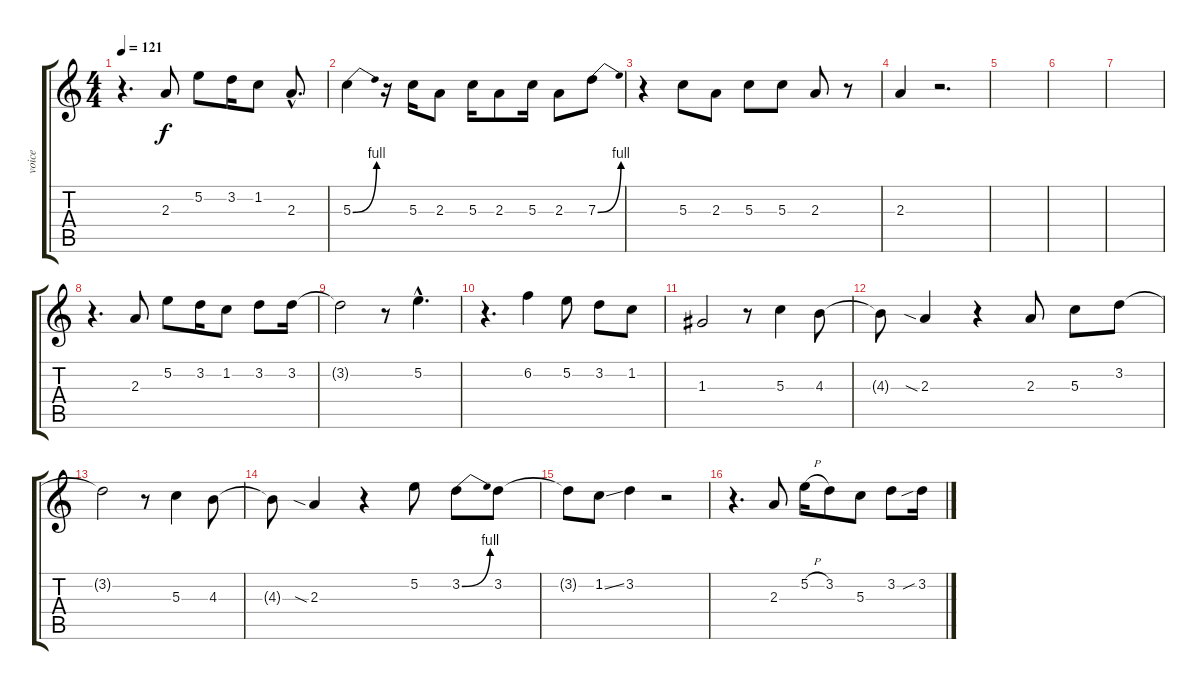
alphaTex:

\track ("voice" "voice") {instrument acousticguitarnylon}
\staff {score tabs}
\tuning (E4 B3 G3 D3 A2 E2) {hide}
\ts (4 4)
\tempo 121
\clef g2
\ks c
r.4{d dy f} 2.3.8 5.2.8 3.2.16 1.2.8 2.3{hac}.8{d} |
5.3{be (bend 0 0 60 4)}.4 r.16 5.3.16 2.3.8 5.3.16 2.3.8 5.3.16 2.3.8 7.3{be (bend 0 0 60 4)}.8 |
r.4 5.3.8 2.3.8 5.3.8 5.3.8 2.3.8 r.8 |
2.3.4 r.2{d} |
|
|
|
r.4{d} 2.3.8 5.2.8 3.2.16 1.2.8 3.2.8 3.2.16 |
3.2{t}.2 r.8 5.2{hac}.4{d} |
r.4{d} 6.2.4 5.2.8 3.2.8 1.2.8 |
1.3.2 r.8 5.3.4 4.3.8 |
4.3{t}.8 2.3{sia}.4 r.4 2.3.8 5.3.8 3.2.8 |
3.2{t}.2 r.8 5.3.4 4.3.8 |
4.3{t}.8 2.3{sia}.4 r.4 5.2.8 3.2{be (bend 0 0 60 4)}.8 3.2.8 |
3.2{t}.8 1.2{ss}.8 3.2.4 r.2 |
r.4{d} 2.3.8 5.2{h}.16 3.2.8 5.3.8 3.2.8 3.2{sib}.16
